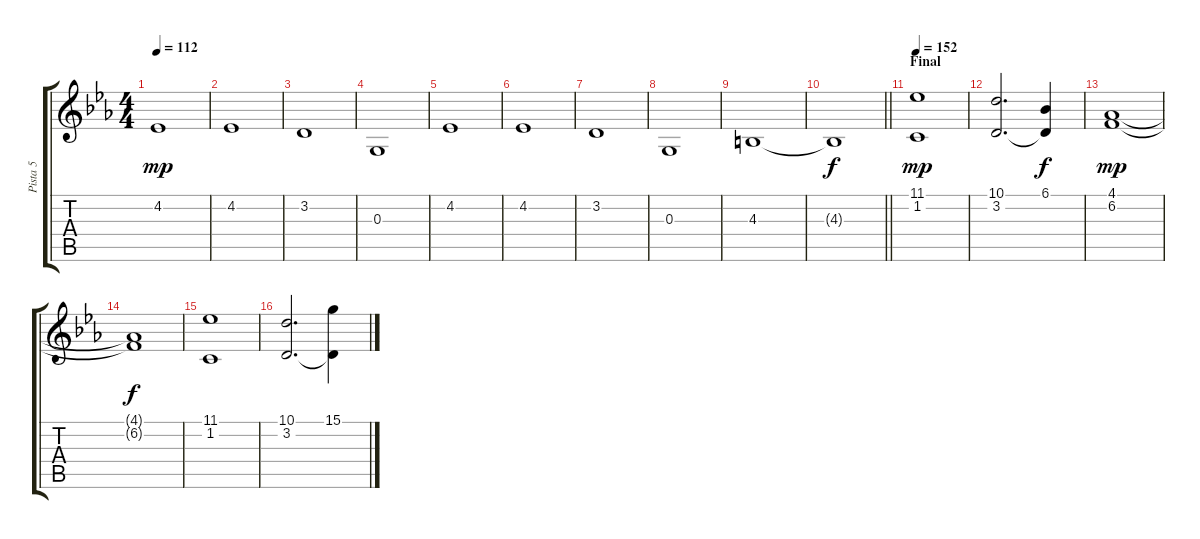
\track ("Pista 5" "Pista 5") {instrument stringensemble2}
\staff {score tabs}
\tuning (E4 B3 G3 D3 A2 E2) {hide}
\ts (4 4)
\tempo 112
\clef g2
\ks cminor
4.2.1{dy mp} |
4.2.1 |
3.2.1 |
0.3.1 |
4.2.1 |
4.2.1 |
3.2.1 |
0.3.1 |
4.3.1 |
\barLineRight lightlight
4.3{t}.1{dy f} |
\section ("" "Final")
\tempo 152
(11.1 1.2).1{dy mp instrument stringensemble1} |
(10.1 3.2).2{d} (6.1 3.2{t}).4{dy f} |
(4.1 6.2).1{dy mp} |
(4.1{t} 6.2{t}).1{dy f} |
(11.1 1.2).1 |
(10.1 3.2).2{d} (15.1 3.2{t}).4
